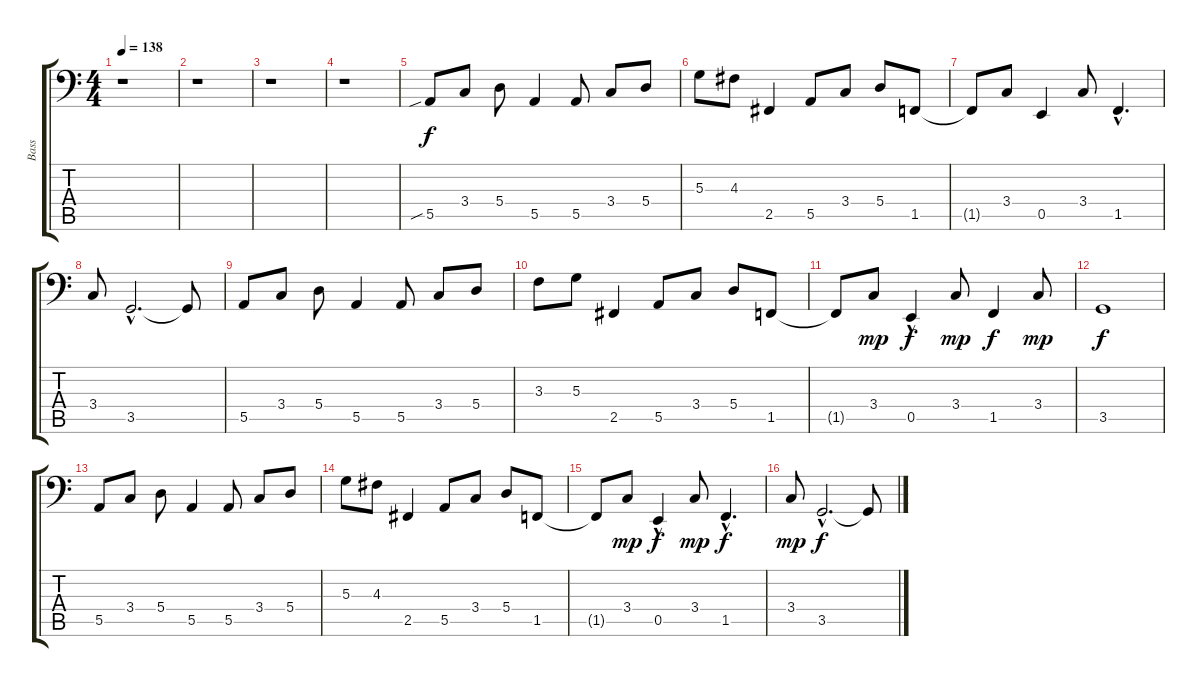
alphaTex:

\track ("Bass" "Bass") {instrument electricbassfinger}
\staff {score tabs}
\tuning (C3 G2 D2 A1 E1 B0) {hide}
\ts (4 4)
\tempo 138
\clef f4
\ks c
r.1{dy f instrument electricbassfinger} |
r.1 |
r.1 |
r.1 |
5.5{sib}.8 3.4.8 5.4.8 5.5.4 5.5.8 3.4.8 5.4.8 |
5.3.8 4.3.8 2.5.4 5.5.8 3.4.8 5.4.8 1.5.8 |
1.5{t}.8 3.4.8 0.5.4 3.4.8 1.5{hac}.4{d} |
3.4.8 3.5{hac}.2{d} 3.5{t}.8 |
5.5.8 3.4.8 5.4.8 5.5.4 5.5.8 3.4.8 5.4.8 |
3.3.8 5.3.8 2.5.4 5.5.8 3.4.8 5.4.8 1.5.8 |
1.5{t}.8 3.4.8{dy mp} 0.5{hac}.4{dy f} 3.4.8{dy mp} 1.5.4{dy f} 3.4.8{dy mp} |
3.5.1{dy f} |
5.5.8 3.4.8 5.4.8 5.5.4 5.5.8 3.4.8 5.4.8 |
5.3.8 4.3.8 2.5.4 5.5.8 3.4.8 5.4.8 1.5.8 |
1.5{t}.8 3.4.8{dy mp} 0.5{hac}.4{dy f} 3.4.8{dy mp} 1.5{hac}.4{d dy f} |
3.4.8{dy mp} 3.5{hac}.2{d dy f} 3.5{t}.8
